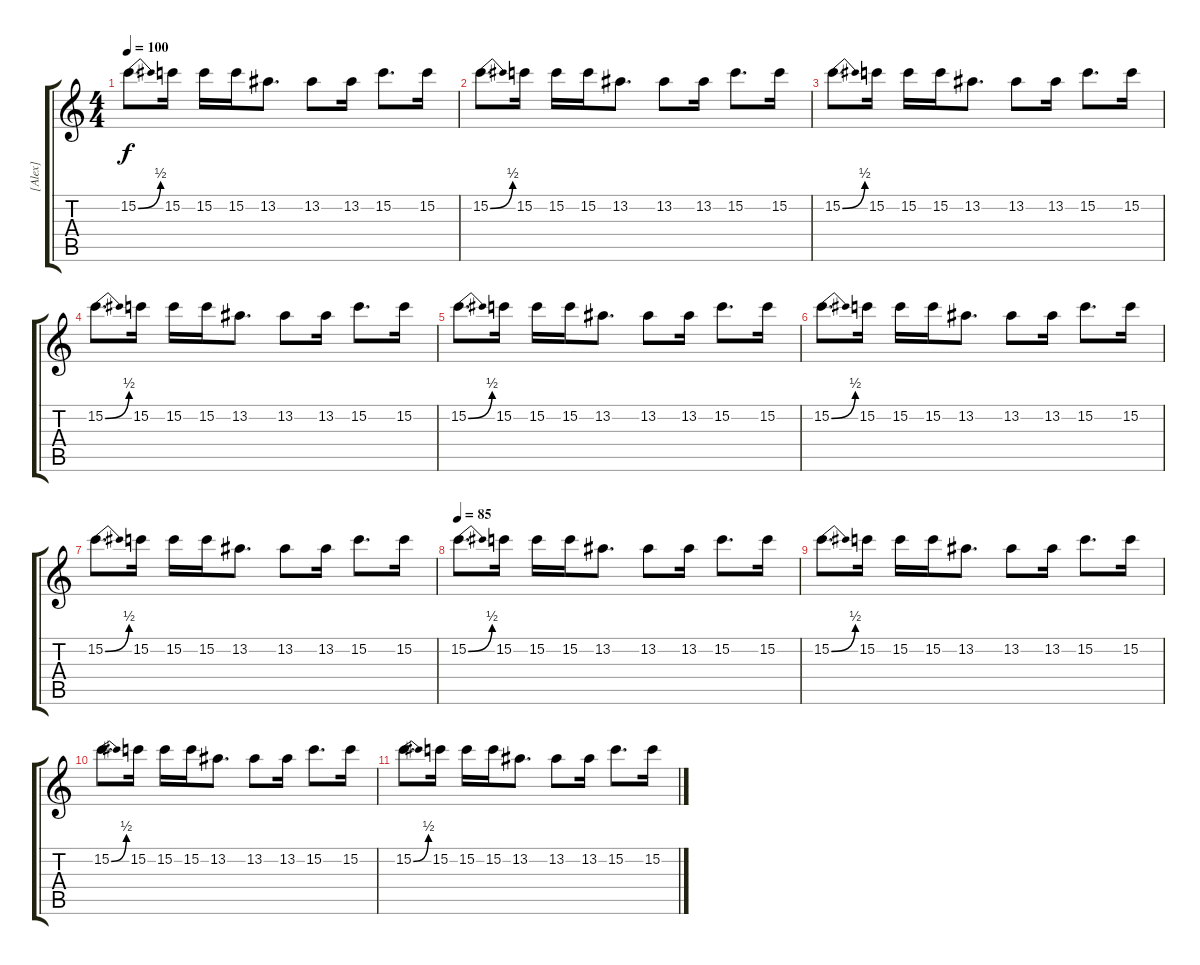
\track ("[Alex]" "[Alex]") {instrument distortionguitar}
\staff {score tabs}
\tuning (D4 A3 F3 C3 G2 C2) {hide}
\ts (4 4)
\tempo 100
\clef g2
\ks c
15.2{be (bend 0 0 60 2)}.8{d dy f} 15.2.16 15.2.16 15.2.16 13.2.8{d} 13.2.8 13.2.16 15.2.8{d} 15.2.16 |
15.2{be (bend 0 0 60 2)}.8{d} 15.2.16 15.2.16 15.2.16 13.2.8{d} 13.2.8 13.2.16 15.2.8{d} 15.2.16 |
15.2{be (bend 0 0 60 2)}.8{d} 15.2.16 15.2.16 15.2.16 13.2.8{d} 13.2.8 13.2.16 15.2.8{d} 15.2.16 |
15.2{be (bend 0 0 60 2)}.8{d} 15.2.16 15.2.16 15.2.16 13.2.8{d} 13.2.8 13.2.16 15.2.8{d} 15.2.16 |
15.2{be (bend 0 0 60 2)}.8{d} 15.2.16 15.2.16 15.2.16 13.2.8{d} 13.2.8 13.2.16 15.2.8{d} 15.2.16 |
15.2{be (bend 0 0 60 2)}.8{d} 15.2.16 15.2.16 15.2.16 13.2.8{d} 13.2.8 13.2.16 15.2.8{d} 15.2.16 |
15.2{be (bend 0 0 60 2)}.8{d} 15.2.16 15.2.16 15.2.16 13.2.8{d} 13.2.8 13.2.16 15.2.8{d} 15.2.16 |
\tempo 85
15.2{be (bend 0 0 60 2)}.8{d} 15.2.16 15.2.16 15.2.16 13.2.8{d} 13.2.8 13.2.16 15.2.8{d} 15.2.16 |
15.2{be (bend 0 0 60 2)}.8{d} 15.2.16 15.2.16 15.2.16 13.2.8{d} 13.2.8 13.2.16 15.2.8{d} 15.2.16 |
15.2{be (bend 0 0 60 2)}.8{d} 15.2.16 15.2.16 15.2.16 13.2.8{d} 13.2.8 13.2.16 15.2.8{d} 15.2.16 |
15.2{be (bend 0 0 60 2)}.8{d} 15.2.16 15.2.16 15.2.16 13.2.8{d} 13.2.8 13.2.16 15.2.8{d} 15.2.16
